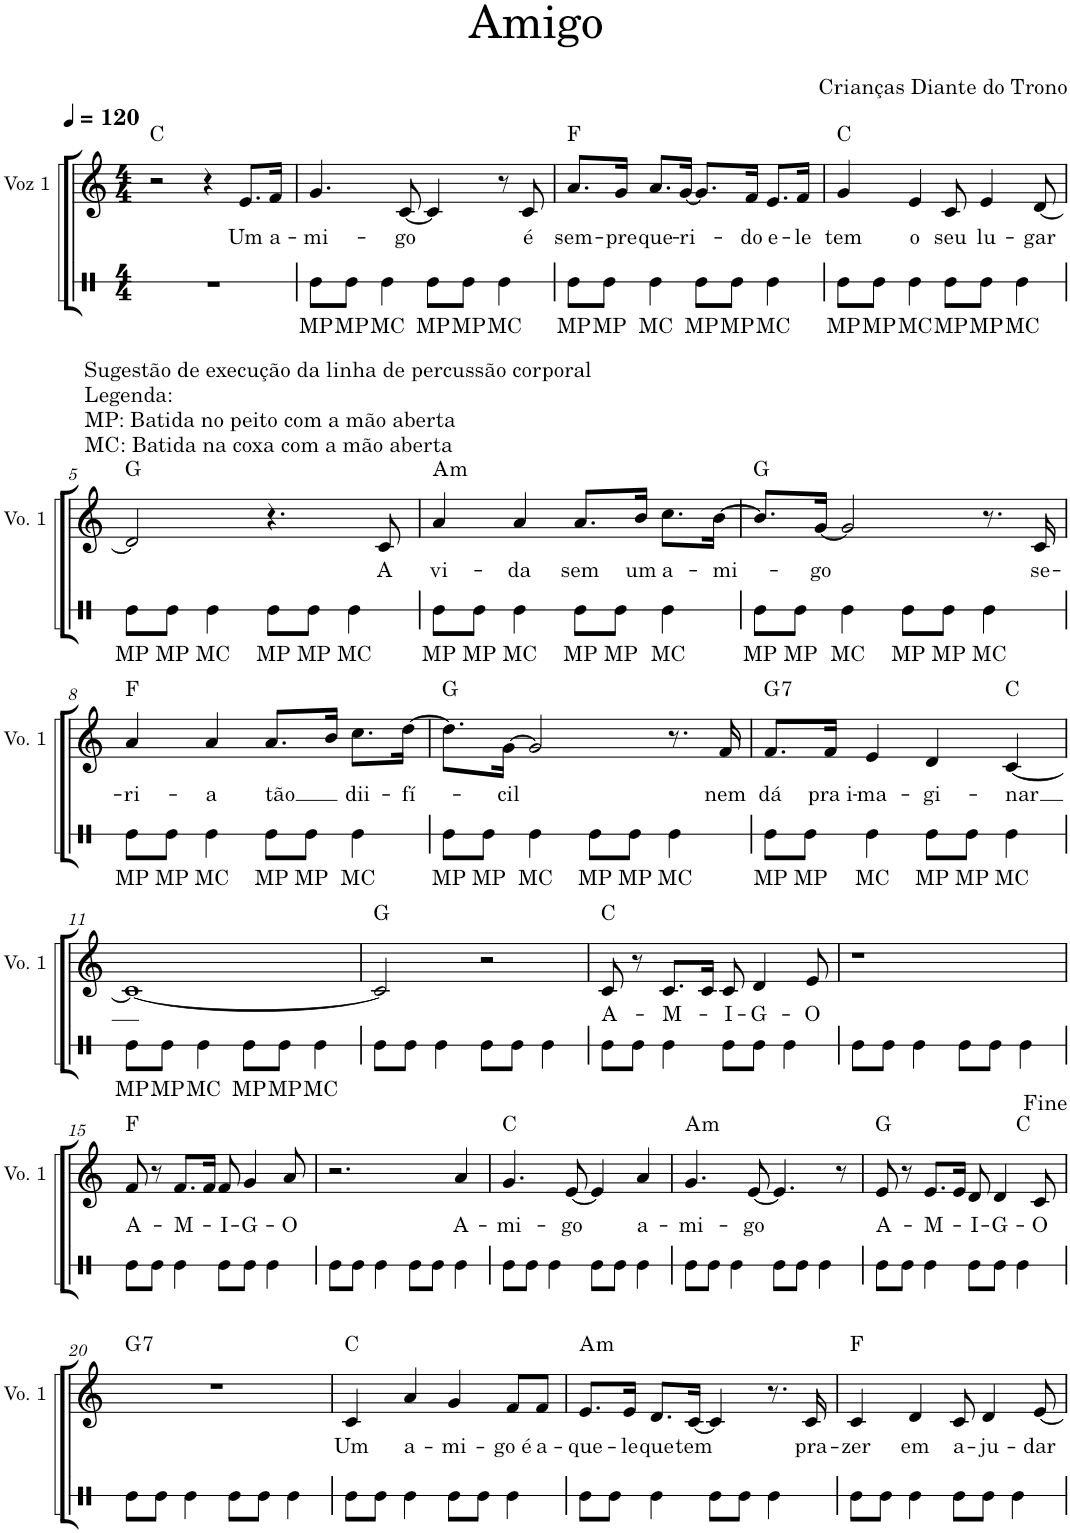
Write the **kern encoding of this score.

**kern	**text	**kern	**text	**harte
*part2	*part2	*part1	*part1	*part1
*staff2	*staff2	*staff1	*staff1	*
*I"Voz 3	*	*I"Voz 1	*	*
*	*	*I'Vo. 1	*	*
*stria1	*	*	*	*
*clefX	*	*clefG2	*	*
*k[]	*	*k[]	*	*
*M4/4	*	*M4/4	*	*
*MM120	*	*MM120	*	*
=1	=1	=1	=1	=1
!LO:TX:b:t=Sugestão de execução da linha de percussão corporal	!	!	!	!
!LO:TX:b:t=Legenda&colon;	!	!	!	!
!LO:TX:b:t=MP&colon; Batida no peito com a mão aberta	!	!	!	!
!LO:TX:b:t=MC&colon; Batida na coxa com a mão aberta	!	!	!	!
1r	.	2r	.	C:maj
.	.	4r	.	.
!	!	!	!LO:LY:b	!
.	.	8.e/L	Um	.
!	!	!	!LO:LY:b	!
.	.	16f/Jk	a-	.
=2	=2	=2	=2	=2
!	!LO:LY:b	!	!LO:LY:b	!
8Re\L	MP	4.g/	-mi-	.
!	!LO:LY:b	!	!	!
8Re\J	MP	.	.	.
!	!LO:LY:b	!	!	!
4Re\	MC	.	.	.
!	!	!	!LO:LY:b	!
.	.	[8c/	-go	.
!	!LO:LY:b	!	!	!
8Re\L	MP	4c/]	.	.
!	!LO:LY:b	!	!	!
8Re\J	MP	.	.	.
!	!LO:LY:b	!	!	!
4Re\	MC	8r	.	.
!	!	!	!LO:LY:b	!
.	.	8c/	é	.
=3	=3	=3	=3	=3
!	!LO:LY:b	!	!LO:LY:b	!
8Re\L	MP	8.a/L	sem-	F:maj
!	!LO:LY:b	!	!	!
8Re\J	MP	.	.	.
!	!	!	!LO:LY:b	!
.	.	16g/Jk	-pre	.
!	!LO:LY:b	!	!LO:LY:b	!
4Re\	MC	8.a/L	que-	.
!	!	!	!LO:LY:b	!
.	.	[16g/Jk	-ri-	.
!	!LO:LY:b	!	!	!
8Re\L	MP	8.g/L]	.	.
!	!LO:LY:b	!	!	!
8Re\J	MP	.	.	.
!	!	!	!LO:LY:b	!
.	.	16f/Jk	-do	.
!	!LO:LY:b	!	!LO:LY:b	!
4Re\	MC	8.e/L	e-	.
!	!	!	!LO:LY:b	!
.	.	16f/Jk	-le	.
=4	=4	=4	=4	=4
!	!LO:LY:b	!	!LO:LY:b	!
8Re\L	MP	4g/	tem	C:maj
!	!LO:LY:b	!	!	!
8Re\J	MP	.	.	.
!	!LO:LY:b	!	!LO:LY:b	!
4Re\	MC	4e/	o	.
!	!LO:LY:b	!	!LO:LY:b	!
8Re\L	MP	8c/	seu	.
!	!LO:LY:b	!	!LO:LY:b	!
8Re\J	MP	4e/	lu-	.
!	!LO:LY:b	!	!	!
4Re\	MC	.	.	.
!	!	!	!LO:LY:b	!
.	.	[8d/	-gar	.
!!LO:LB:g=z
=5	=5	=5	=5	=5
!	!LO:LY:b	!	!	!
8Re\L	MP	2d/]	.	G:maj
!	!LO:LY:b	!	!	!
8Re\J	MP	.	.	.
!	!LO:LY:b	!	!	!
4Re\	MC	.	.	.
!	!LO:LY:b	!	!	!
8Re\L	MP	4.r	.	.
!	!LO:LY:b	!	!	!
8Re\J	MP	.	.	.
!	!LO:LY:b	!	!	!
4Re\	MC	.	.	.
!	!	!	!LO:LY:b	!
.	.	8c/	A	.
=6	=6	=6	=6	=6
!	!LO:LY:b	!	!LO:LY:b	!LO:H:kt=m
8Re\L	MP	4a/	vi-	A:min
!	!LO:LY:b	!	!	!
8Re\J	MP	.	.	.
!	!LO:LY:b	!	!LO:LY:b	!
4Re\	MC	4a/	-da	.
!	!LO:LY:b	!	!LO:LY:b	!
8Re\L	MP	8.a/L	sem	.
!	!LO:LY:b	!	!	!
8Re\J	MP	.	.	.
!	!	!	!LO:LY:b	!
.	.	16b/Jk	um	.
!	!LO:LY:b	!	!LO:LY:b	!
4Re\	MC	8.cc\L	a-	.
!	!	!	!LO:LY:b	!
.	.	[16b\Jk	-mi-	.
=7	=7	=7	=7	=7
!	!LO:LY:b	!	!	!
8Re\L	MP	8.b/L]	.	G:maj
!	!LO:LY:b	!	!	!
8Re\J	MP	.	.	.
!	!	!	!LO:LY:b	!
.	.	[16g/Jk	-go	.
!	!LO:LY:b	!	!	!
4Re\	MC	2g/]	.	.
!	!LO:LY:b	!	!	!
8Re\L	MP	.	.	.
!	!LO:LY:b	!	!	!
8Re\J	MP	.	.	.
!	!LO:LY:b	!	!	!
4Re\	MC	8.r	.	.
!	!	!	!LO:LY:b	!
.	.	16c/	se-	.
!!LO:LB:g=z
=8	=8	=8	=8	=8
!	!LO:LY:b	!	!LO:LY:b	!
8Re\L	MP	4a/	-ri-	F:maj
!	!LO:LY:b	!	!	!
8Re\J	MP	.	.	.
!	!LO:LY:b	!	!LO:LY:b	!
4Re\	MC	4a/	-a	.
!	!LO:LY:b	!	!LO:LY:b	!
8Re\L	MP	8.a/L	tão	.
!	!LO:LY:b	!	!	!
8Re\J	MP	.	.	.
.	.	16b/Jk	.	.
!	!LO:LY:b	!	!LO:LY:b	!
4Re\	MC	8.cc\L	dii-	.
!	!	!	!LO:LY:b	!
.	.	[16dd\Jk	-fí-	.
=9	=9	=9	=9	=9
!	!LO:LY:b	!	!	!
8Re\L	MP	8.dd\L]	.	G:maj
!	!LO:LY:b	!	!	!
8Re\J	MP	.	.	.
!	!	!	!LO:LY:b	!
.	.	[16g\Jk	-cil	.
!	!LO:LY:b	!	!	!
4Re\	MC	2g/]	.	.
!	!LO:LY:b	!	!	!
8Re\L	MP	.	.	.
!	!LO:LY:b	!	!	!
8Re\J	MP	.	.	.
!	!LO:LY:b	!	!	!
4Re\	MC	8.r	.	.
!	!	!	!LO:LY:b	!
.	.	16f/	nem	.
=10	=10	=10	=10	=10
!	!LO:LY:b	!	!LO:LY:b	!LO:H:kt=7
8Re\L	MP	8.f/L	dá	G:7
!	!LO:LY:b	!	!	!
8Re\J	MP	.	.	.
!	!	!	!LO:LY:b	!
.	.	16f/Jk	pra i-	.
!	!LO:LY:b	!	!LO:LY:b	!
4Re\	MC	4e/	-ma-	.
!	!LO:LY:b	!	!LO:LY:b	!
8Re\L	MP	4d/	-gi-	.
!	!LO:LY:b	!	!	!
8Re\J	MP	.	.	.
!	!LO:LY:b	!	!LO:LY:b	!
4Re\	MC	[4c/	-nar	C:maj
!!LO:LB:g=z
=11	=11	=11	=11	=11
!	!LO:LY:b	!	!	!
8Re\L	MP	1c_	.	.
!	!LO:LY:b	!	!	!
8Re\J	MP	.	.	.
!	!LO:LY:b	!	!	!
4Re\	MC	.	.	.
!	!LO:LY:b	!	!	!
8Re\L	MP	.	.	.
!	!LO:LY:b	!	!	!
8Re\J	MP	.	.	.
!	!LO:LY:b	!	!	!
4Re\	MC	.	.	.
=12	=12	=12	=12	=12
8Re\L	.	2c/]	.	G:maj
8Re\J	.	.	.	.
4Re\	.	.	.	.
8Re\L	.	2r	.	.
8Re\J	.	.	.	.
4Re\	.	.	.	.
=13	=13	=13	=13	=13
!	!	!	!LO:LY:b	!
8Re\L	.	8c/	A-	C:maj
8Re\J	.	8r	.	.
!	!	!	!LO:LY:b	!
4Re\	.	8.c/L	-M-	.
.	.	16c/Jk	.	.
!	!	!	!LO:LY:b	!
8Re\L	.	8c/	-I-	.
!	!	!	!LO:LY:b	!
8Re\J	.	4d/	-G-	.
4Re\	.	.	.	.
!	!	!	!LO:LY:b	!
.	.	8e/	-O	.
=14	=14	=14	=14	=14
8Re\L	.	1r	.	.
8Re\J	.	.	.	.
4Re\	.	.	.	.
8Re\L	.	.	.	.
8Re\J	.	.	.	.
4Re\	.	.	.	.
!!LO:LB:g=z
=15	=15	=15	=15	=15
!	!	!	!LO:LY:b	!
8Re\L	.	8f/	A-	F:maj
8Re\J	.	8r	.	.
!	!	!	!LO:LY:b	!
4Re\	.	8.f/L	-M-	.
.	.	16f/Jk	.	.
!	!	!	!LO:LY:b	!
8Re\L	.	8f/	-I-	.
!	!	!	!LO:LY:b	!
8Re\J	.	4g/	-G-	.
4Re\	.	.	.	.
!	!	!	!LO:LY:b	!
.	.	8a/	-O	.
=16	=16	=16	=16	=16
8Re\L	.	2.r	.	.
8Re\J	.	.	.	.
4Re\	.	.	.	.
8Re\L	.	.	.	.
8Re\J	.	.	.	.
!	!	!	!LO:LY:b	!
4Re\	.	4a/	A-	.
=17	=17	=17	=17	=17
!	!	!	!LO:LY:b	!
8Re\L	.	4.g/	-mi-	C:maj
8Re\J	.	.	.	.
4Re\	.	.	.	.
!	!	!	!LO:LY:b	!
.	.	[8e/	-go	.
8Re\L	.	4e/]	.	.
8Re\J	.	.	.	.
!	!	!	!LO:LY:b	!
4Re\	.	4a/	a-	.
=18	=18	=18	=18	=18
!	!	!	!LO:LY:b	!LO:H:kt=m
8Re\L	.	4.g/	-mi-	A:min
8Re\J	.	.	.	.
4Re\	.	.	.	.
!	!	!	!LO:LY:b	!
.	.	[8e/	-go	.
8Re\L	.	4.e/]	.	.
8Re\J	.	.	.	.
4Re\	.	.	.	.
.	.	8r	.	.
=19	=19	=19	=19	=19
!	!	!	!LO:LY:b	!
*	*	*^	*	*
8Re\L	.	8e/	2.ryy	A-	G:maj
8Re\J	.	8r	.	.	.
!	!	!	!	!LO:LY:b	!
4Re\	.	8.e/L	.	-M-	.
.	.	16e/Jk	.	.	.
!	!	!	!	!LO:LY:b	!
8Re\L	.	8d/	.	-I-	.
!	!	!	!	!LO:LY:b	!
8Re\J	.	4d/	.	-G-	.
4Re\	.	.	4ryy	.	C:maj
!	!	!	!	!LO:LY:b	!
.	.	8c/	.	-O	.
!!LO:LB:g=z
=20	=20	=20	=20	=20	=20
!	!	!	!	!	!LO:H:kt=7
*	*	*v	*v	*	*
8Re\L	.	1r	.	G:7
8Re\J	.	.	.	.
4Re\	.	.	.	.
8Re\L	.	.	.	.
8Re\J	.	.	.	.
4Re\	.	.	.	.
=21	=21	=21	=21	=21
!	!	!	!LO:LY:b	!
8Re\L	.	4c/	Um	C:maj
8Re\J	.	.	.	.
!	!	!	!LO:LY:b	!
4Re\	.	4a/	a-	.
!	!	!	!LO:LY:b	!
8Re\L	.	4g/	-mi-	.
8Re\J	.	.	.	.
!	!	!	!LO:LY:b	!
4Re\	.	8f/L	-go é	.
!	!	!	!LO:LY:b	!
.	.	8f/J	a-	.
=22	=22	=22	=22	=22
!	!	!	!LO:LY:b	!LO:H:kt=m
8Re\L	.	8.e/L	-que-	A:min
8Re\J	.	.	.	.
!	!	!	!LO:LY:b	!
.	.	16e/Jk	-le	.
!	!	!	!LO:LY:b	!
4Re\	.	8.d/L	que	.
!	!	!	!LO:LY:b	!
.	.	[16c/Jk	tem	.
8Re\L	.	4c/]	.	.
8Re\J	.	.	.	.
4Re\	.	8.r	.	.
!	!	!	!LO:LY:b	!
.	.	16c/	pra-	.
=23	=23	=23	=23	=23
!	!	!	!LO:LY:b	!
8Re\L	.	4c/	-zer	F:maj
8Re\J	.	.	.	.
!	!	!	!LO:LY:b	!
4Re\	.	4d/	em	.
!	!	!	!LO:LY:b	!
8Re\L	.	8c/	a-	.
!	!	!	!LO:LY:b	!
8Re\J	.	4d/	-ju-	.
4Re\	.	.	.	.
!	!	!	!LO:LY:b	!
.	.	[8e/	-dar	.
=	=	=	=	=
*-	*-	*-	*-	*-
